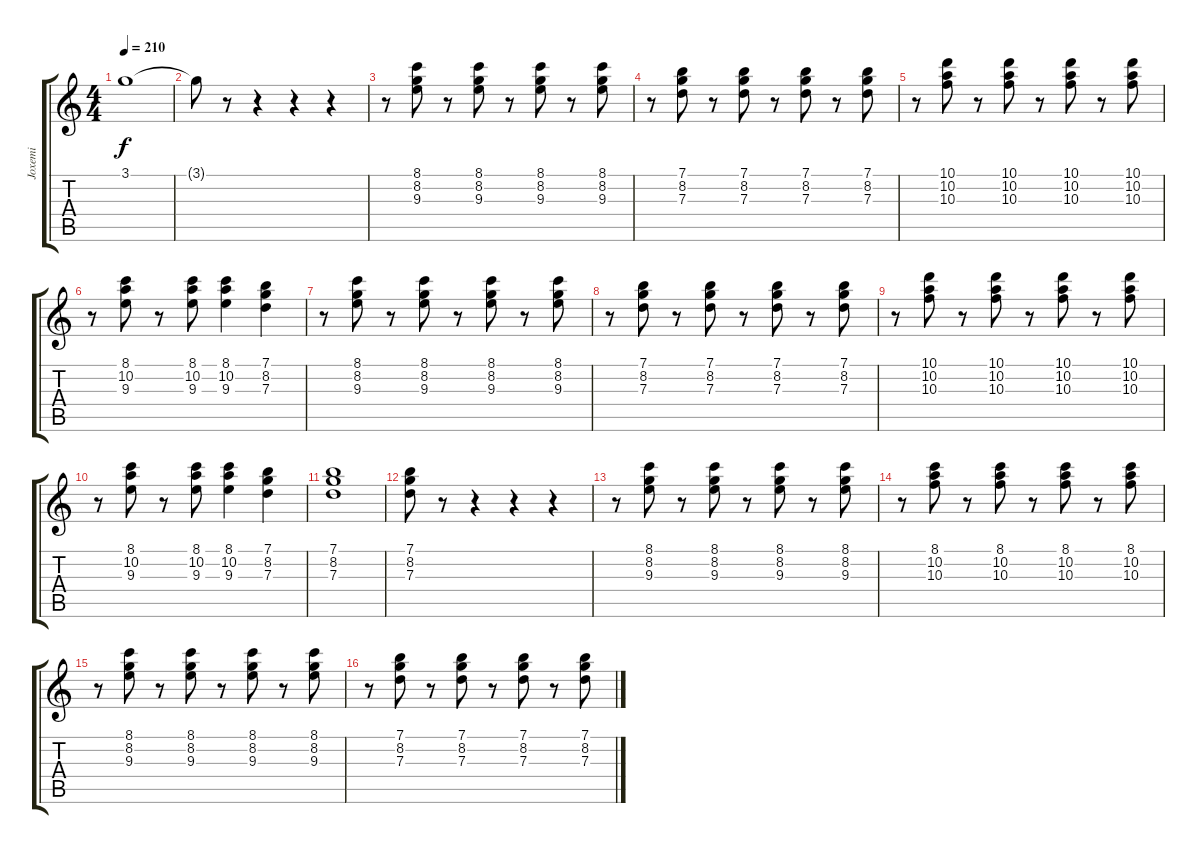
\track ("Joxemi" "Joxemi") {instrument electricguitarjazz}
\staff {score tabs}
\tuning (E4 B3 G3 D3 A2 E2) {hide}
\ts (4 4)
\tempo 210
\clef g2
\ks c
3.1.1{dy f} |
3.1{t}.8 r.8 r.4 r.4 r.4 |
r.8{volume 7 instrument electricguitarjazz} (8.1 8.2 9.3).8 r.8 (8.1 8.2 9.3).8 r.8 (8.1 8.2 9.3).8 r.8 (8.1 8.2 9.3).8 |
r.8 (7.1 8.2 7.3).8 r.8 (7.1 8.2 7.3).8 r.8 (7.1 8.2 7.3).8 r.8 (7.1 8.2 7.3).8 |
r.8 (10.1 10.2 10.3).8 r.8 (10.1 10.2 10.3).8 r.8 (10.1 10.2 10.3).8 r.8 (10.1 10.2 10.3).8 |
r.8 (8.1 10.2 9.3).8 r.8 (8.1 10.2 9.3).8 (8.1 10.2 9.3).4 (7.1 8.2 7.3).4 |
r.8{volume 7 instrument electricguitarjazz} (8.1 8.2 9.3).8 r.8 (8.1 8.2 9.3).8 r.8 (8.1 8.2 9.3).8 r.8 (8.1 8.2 9.3).8 |
r.8 (7.1 8.2 7.3).8 r.8 (7.1 8.2 7.3).8 r.8 (7.1 8.2 7.3).8 r.8 (7.1 8.2 7.3).8 |
r.8 (10.1 10.2 10.3).8 r.8 (10.1 10.2 10.3).8 r.8 (10.1 10.2 10.3).8 r.8 (10.1 10.2 10.3).8 |
r.8 (8.1 10.2 9.3).8 r.8 (8.1 10.2 9.3).8 (8.1 10.2 9.3).4 (7.1 8.2 7.3).4 |
(7.1 8.2 7.3).1 |
(7.1 8.2 7.3).8 r.8 r.4 r.4 r.4 |
r.8 (8.1 8.2 9.3).8 r.8 (8.1 8.2 9.3).8 r.8 (8.1 8.2 9.3).8 r.8 (8.1 8.2 9.3).8 |
r.8 (8.1 10.2 10.3).8 r.8 (8.1 10.2 10.3).8 r.8 (8.1 10.2 10.3).8 r.8 (8.1 10.2 10.3).8 |
r.8 (8.1 8.2 9.3).8 r.8 (8.1 8.2 9.3).8 r.8 (8.1 8.2 9.3).8 r.8 (8.1 8.2 9.3).8 |
r.8 (7.1 8.2 7.3).8 r.8 (7.1 8.2 7.3).8 r.8 (7.1 8.2 7.3).8 r.8 (7.1 8.2 7.3).8
